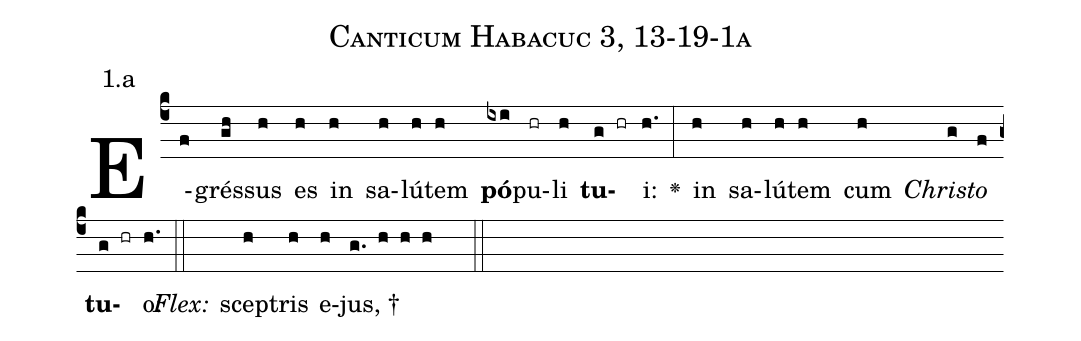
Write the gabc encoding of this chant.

name: Canticum Habacuc 3, 13-19-1a;
annotation: 1.a;
%%
(c4)E(f)grés(gh)sus(h) es(h) in(h) sa(h)lú(h)tem(h) <b>pó</b>(ixi)pu(hr)li(h) <b>tu</b>(g hr)i:(h.) <v>\greheightstar</v>(:) in(h) sa(h)lú(h)tem(h) cum(h) <i>Chri</i>(g)<i>sto</i>(f) <b>tu</b>(g hr)o:(h.) (::)
<i>Flex:</i>()  scep(h)tris(h) e(h)jus, †(g. h h h  ::)

%E(h) u(h) o(g) u(f) a(g) e.(h.) (::)
